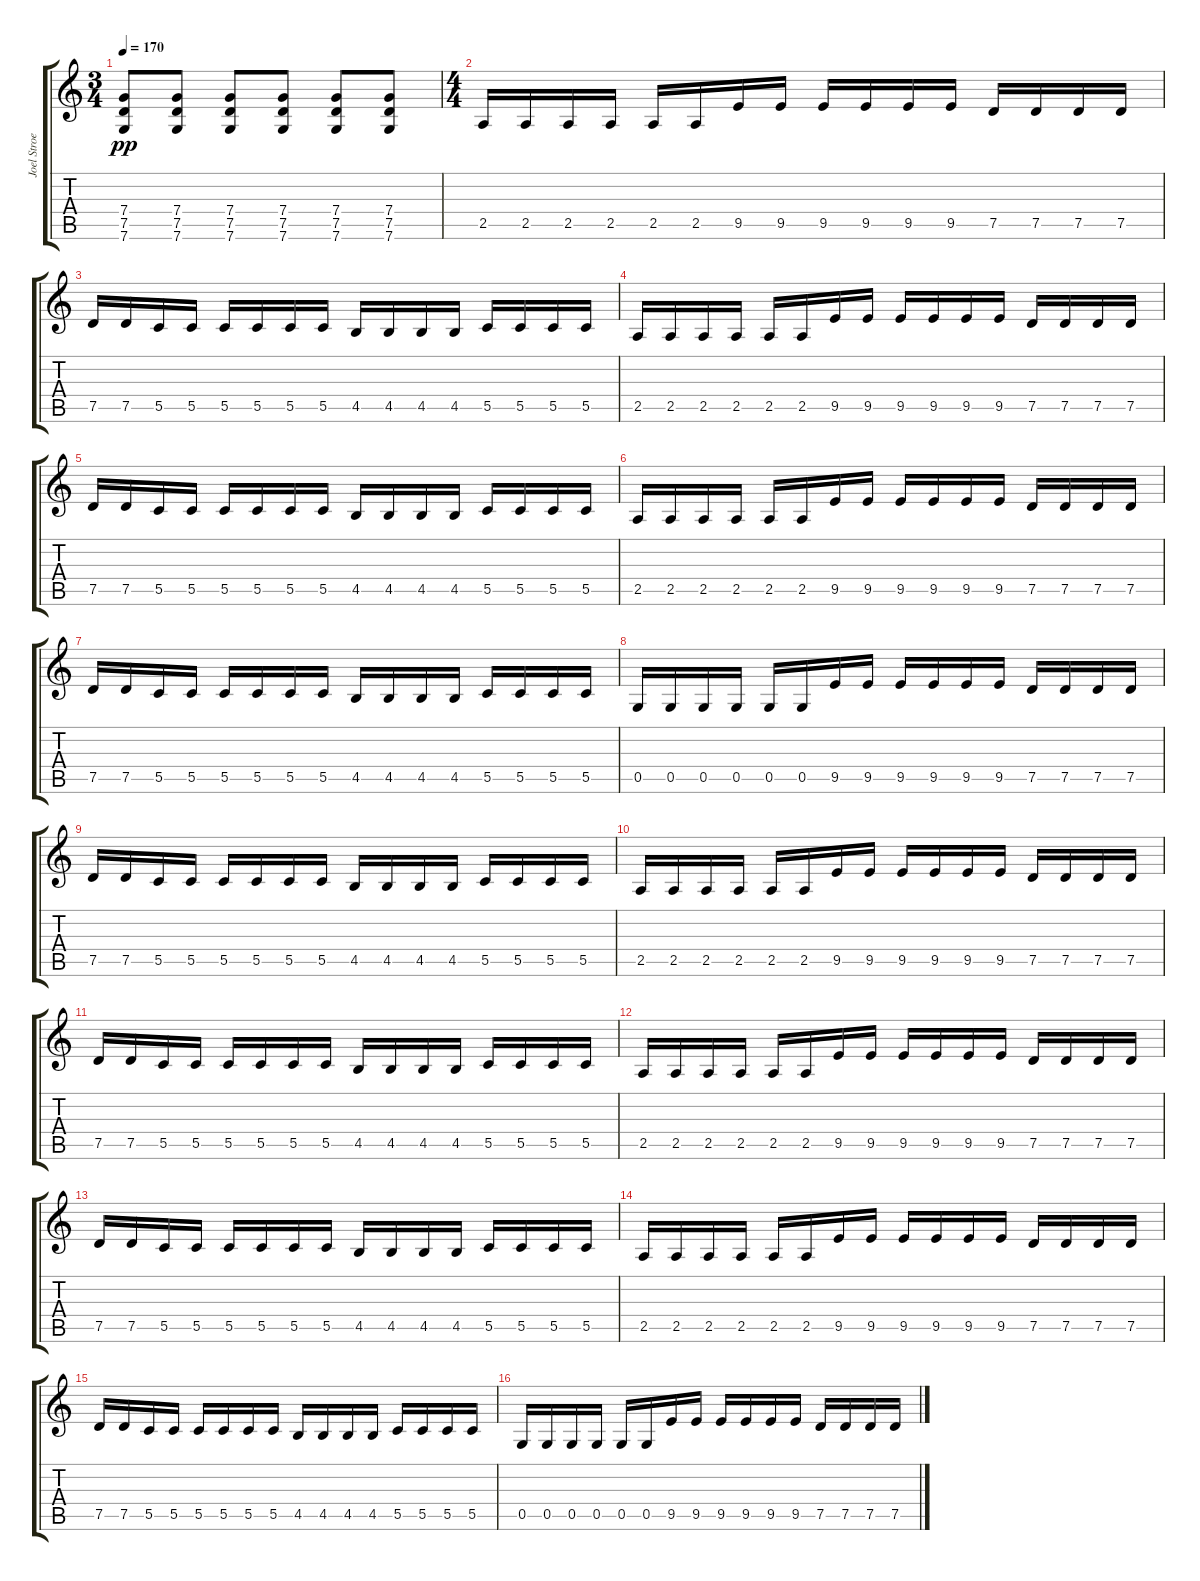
\track ("Joel Stroetzel" "Joel Stroe") {instrument distortionguitar}
\staff {score tabs}
\tuning (D4 A3 F3 C3 G2 C2) {hide}
\ts (3 4)
\tempo 170
\clef g2
\ks c
(7.4 7.5 7.6).8{dy pp} (7.4 7.5 7.6).8 (7.4 7.5 7.6).8 (7.4 7.5 7.6).8 (7.4 7.5 7.6).8 (7.4 7.5 7.6).8 |
\ts (4 4)
2.5.16 2.5.16 2.5.16 2.5.16 2.5.16 2.5.16 9.5.16 9.5.16 9.5.16 9.5.16 9.5.16 9.5.16 7.5.16 7.5.16 7.5.16 7.5.16 |
7.5.16 7.5.16 5.5.16 5.5.16 5.5.16 5.5.16 5.5.16 5.5.16 4.5.16 4.5.16 4.5.16 4.5.16 5.5.16 5.5.16 5.5.16 5.5.16 |
2.5.16 2.5.16 2.5.16 2.5.16 2.5.16 2.5.16 9.5.16 9.5.16 9.5.16 9.5.16 9.5.16 9.5.16 7.5.16 7.5.16 7.5.16 7.5.16 |
7.5.16 7.5.16 5.5.16 5.5.16 5.5.16 5.5.16 5.5.16 5.5.16 4.5.16 4.5.16 4.5.16 4.5.16 5.5.16 5.5.16 5.5.16 5.5.16 |
2.5.16 2.5.16 2.5.16 2.5.16 2.5.16 2.5.16 9.5.16 9.5.16 9.5.16 9.5.16 9.5.16 9.5.16 7.5.16 7.5.16 7.5.16 7.5.16 |
7.5.16 7.5.16 5.5.16 5.5.16 5.5.16 5.5.16 5.5.16 5.5.16 4.5.16 4.5.16 4.5.16 4.5.16 5.5.16 5.5.16 5.5.16 5.5.16 |
0.5.16 0.5.16 0.5.16 0.5.16 0.5.16 0.5.16 9.5.16 9.5.16 9.5.16 9.5.16 9.5.16 9.5.16 7.5.16 7.5.16 7.5.16 7.5.16 |
7.5.16 7.5.16 5.5.16 5.5.16 5.5.16 5.5.16 5.5.16 5.5.16 4.5.16 4.5.16 4.5.16 4.5.16 5.5.16 5.5.16 5.5.16 5.5.16 |
2.5.16 2.5.16 2.5.16 2.5.16 2.5.16 2.5.16 9.5.16 9.5.16 9.5.16 9.5.16 9.5.16 9.5.16 7.5.16 7.5.16 7.5.16 7.5.16 |
7.5.16 7.5.16 5.5.16 5.5.16 5.5.16 5.5.16 5.5.16 5.5.16 4.5.16 4.5.16 4.5.16 4.5.16 5.5.16 5.5.16 5.5.16 5.5.16 |
2.5.16 2.5.16 2.5.16 2.5.16 2.5.16 2.5.16 9.5.16 9.5.16 9.5.16 9.5.16 9.5.16 9.5.16 7.5.16 7.5.16 7.5.16 7.5.16 |
7.5.16 7.5.16 5.5.16 5.5.16 5.5.16 5.5.16 5.5.16 5.5.16 4.5.16 4.5.16 4.5.16 4.5.16 5.5.16 5.5.16 5.5.16 5.5.16 |
2.5.16 2.5.16 2.5.16 2.5.16 2.5.16 2.5.16 9.5.16 9.5.16 9.5.16 9.5.16 9.5.16 9.5.16 7.5.16 7.5.16 7.5.16 7.5.16 |
7.5.16 7.5.16 5.5.16 5.5.16 5.5.16 5.5.16 5.5.16 5.5.16 4.5.16 4.5.16 4.5.16 4.5.16 5.5.16 5.5.16 5.5.16 5.5.16 |
0.5.16 0.5.16 0.5.16 0.5.16 0.5.16 0.5.16 9.5.16 9.5.16 9.5.16 9.5.16 9.5.16 9.5.16 7.5.16 7.5.16 7.5.16 7.5.16
